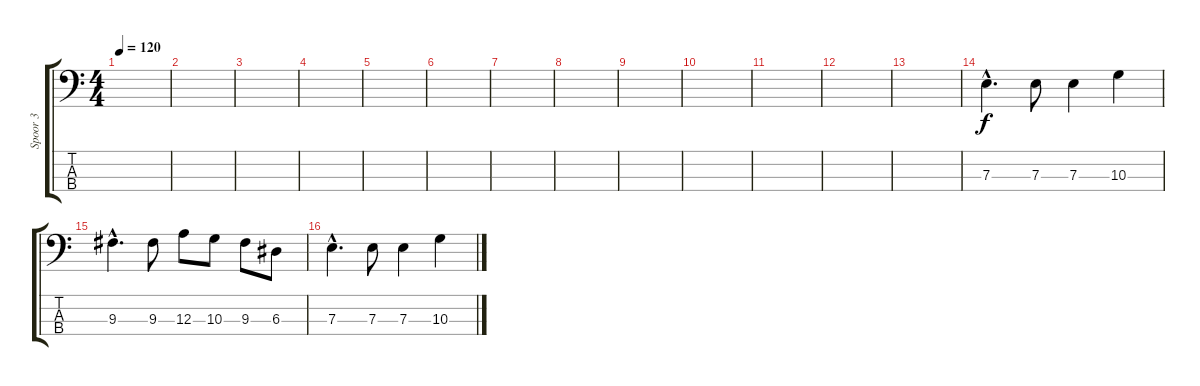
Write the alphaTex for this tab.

\track ("Spoor 3" "Spoor 3") {instrument electricbassfinger}
\staff {score tabs}
\tuning (G2 D2 A1 E1) {hide}
\ts (4 4)
\tempo 120
\clef f4
\ks c
|
|
|
|
|
|
|
|
|
|
|
|
|
7.3{hac}.4{d} 7.3.8 7.3.4 10.3.4 |
9.3{hac}.4{d} 9.3.8 12.3.8 10.3.8 9.3.8 6.3.8 |
7.3{hac}.4{d} 7.3.8 7.3.4 10.3.4
